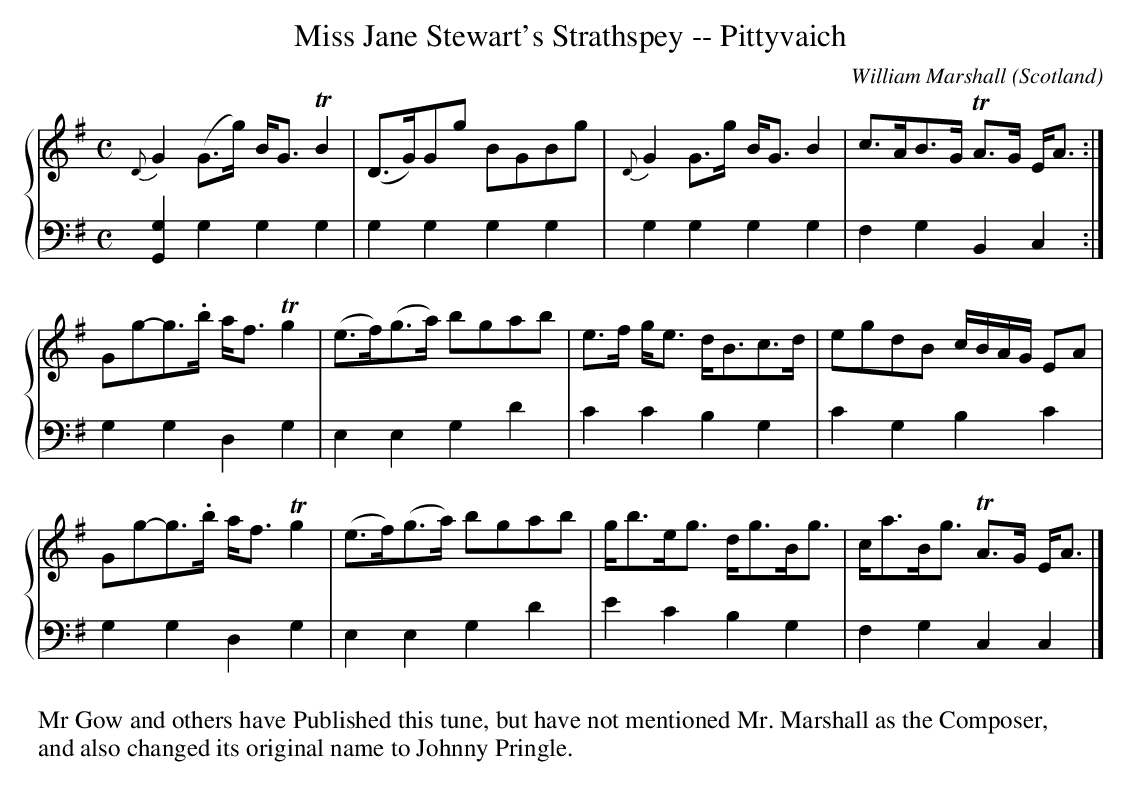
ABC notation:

X:1
T:Miss Jane Stewart's Strathspey -- Pittyvaich
C:William Marshall
L:1/8
M:C
O:Scotland
K:G major
%%staves {1 2}
V:1
{D}G2 (G>g) B<G !trill!B2 | (D>G)Gg BGBg | \
{D}G2 G>g B<G B2 | c>AB>G !trill!A>G E<A :|
Gg-g>.b a<f !trill!g2 | (e>f)(g>a) bgab | \
e>f g<e d<Bc>d | egdB c/B/A/G/ EA |
Gg-g>.b a<f !trill!g2 | (e>f)(g>a) bgab |\
g<be<g d<gB<g | c<aB<g !trill!A>G E<A |]
V:2 clef=bass octave=-2
L:1/4
[Gg]ggg | gggg | gggg | fgBc :| \
ggdg | eegd' | c'c'bg | c'gbc' | ggdg | eegd' | e'c'bg | fgcc |]
%%vskip .15cm
%%begintext
Mr Gow and others have Published this tune, but have not mentioned Mr. Marshall as the Composer,
and also changed its original name to Johnny Pringle.
